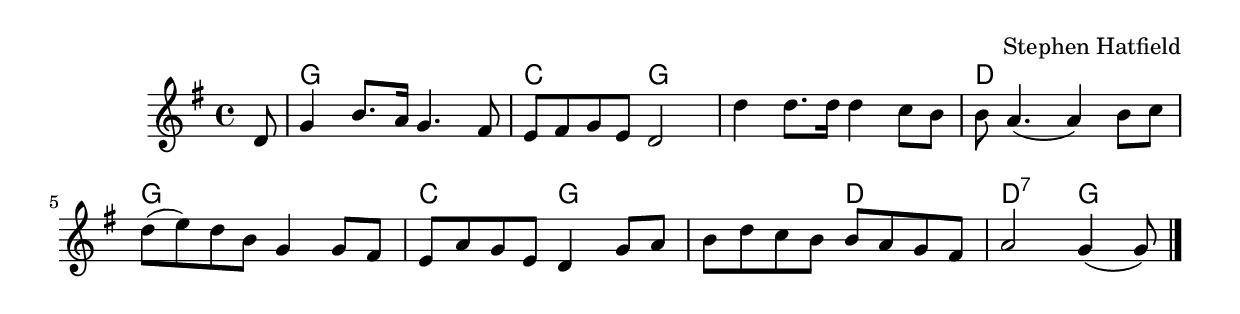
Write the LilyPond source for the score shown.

\version "2.16.0"

\header {
  %title = "All for me Grog"
  composer = "Stephen Hatfield"
}

<<  
  \chords {s8 g1 c2 g1. d1 g1 c2 g1 d2 d2:7 g4. }

  \relative d'
  {
    \time 4/4
    \key g \major
      \partial 8 d8 |
      g4 b8. a16 g4. fis8 |
      e fis g e d2 |
      d'4 d8. d16 d4 c8 b |
      b a4.( a4) b8 c |
      d(e) d b g4 g8 fis |
      e a g e d4 g8 a |
      b d c b b a g fis |
      a2 g4( g8) \bar "|."
  }
>>
